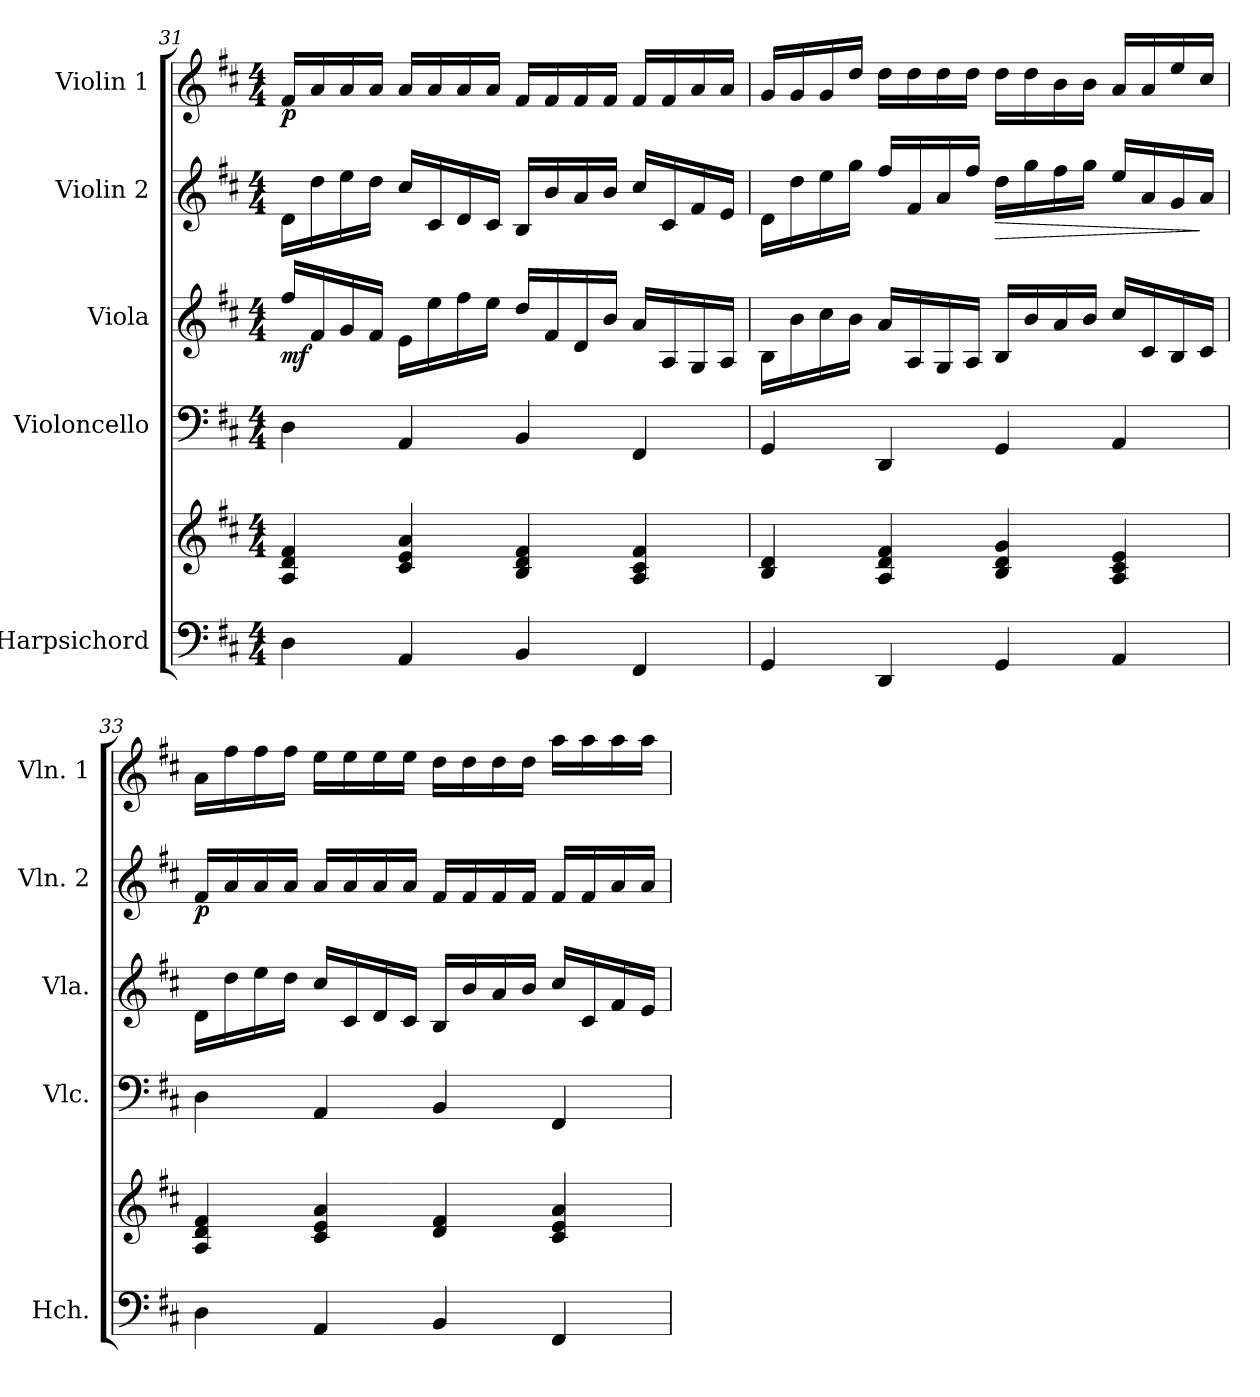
**kern	**kern	**kern	**kern	**dynam	**kern	**dynam	**kern	**dynam
*part5	*part5	*part4	*part3	*part3	*part2	*part2	*part1	*part1
*staff6	*staff5	*staff4	*staff3	*staff3	*staff2	*staff2	*staff1	*staff1
*I"Harpsichord	*	*I"Violoncello	*I"Viola	*	*I"Violin 2	*	*I"Violin 1	*
*I'Hch.	*	*I'Vlc.	*I'Vla.	*	*I'Vln. 2	*	*I'Vln. 1	*
*clefF4	*clefG2	*clefF4	*clefG2	*	*clefG2	*	*clefG2	*
*k[f#c#]	*k[f#c#]	*k[f#c#]	*k[f#c#]	*	*k[f#c#]	*	*k[f#c#]	*
*D:	*D:	*D:	*D:	*	*D:	*	*D:	*
*M4/4	*M4/4	*M4/4	*M4/4	*	*M4/4	*	*M4/4	*
=31	=31	=31	=31	=31	=31	=31	=31	=31
!	!	!	!	!LO:DY:b	!	!	!	!LO:DY:b
4D\	4A/ 4d/ 4f#/	4D\	16ff#/LL	mf	16d\LL	.	16f#/LL	p
.	.	.	16f#/	.	16dd\	.	16a/	.
.	.	.	16g/	.	16ee\	.	16a/	.
.	.	.	16f#/JJ	.	16dd\JJ	.	16a/JJ	.
4AA/	4c#/ 4e/ 4a/	4AA/	16e\LL	.	16cc#/LL	.	16a/LL	.
.	.	.	16ee\	.	16c#/	.	16a/	.
.	.	.	16ff#\	.	16d/	.	16a/	.
.	.	.	16ee\JJ	.	16c#/JJ	.	16a/JJ	.
4BB/	4B/ 4d/ 4f#/	4BB/	16dd/LL	.	16B/LL	.	16f#/LL	.
.	.	.	16f#/	.	16b/	.	16f#/	.
.	.	.	16d/	.	16a/	.	16f#/	.
.	.	.	16b/JJ	.	16b/JJ	.	16f#/JJ	.
4FF#/	4A/ 4c#/ 4f#/	4FF#/	16a/LL	.	16cc#/LL	.	16f#/LL	.
.	.	.	16A/	.	16c#/	.	16f#/	.
.	.	.	16G/	.	16f#/	.	16a/	.
.	.	.	16A/JJ	.	16e/JJ	.	16a/JJ	.
=32	=32	=32	=32	=32	=32	=32	=32	=32
4GG/	4B/ 4d/	4GG/	16B\LL	.	16d\LL	.	16g/LL	.
.	.	.	16b\	.	16dd\	.	16g/	.
.	.	.	16cc#\	.	16ee\	.	16g/	.
.	.	.	16b\JJ	.	16gg\JJ	.	16dd/JJ	.
4DD/	4A/ 4d/ 4f#/	4DD/	16a/LL	.	16ff#/LL	.	16dd\LL	.
.	.	.	16A/	.	16f#/	.	16dd\	.
.	.	.	16G/	.	16a/	.	16dd\	.
.	.	.	16A/JJ	.	16ff#/JJ	.	16dd\JJ	.
!	!	!	!	!	!	!LO:HP:b	!	!
4GG/	4B/ 4d/ 4g/	4GG/	16B/LL	.	16dd\LL	>	16dd\LL	.
.	.	.	16b/	.	16gg\	.	16dd\	.
.	.	.	16a/	.	16ff#\	.	16b\	.
.	.	.	16b/JJ	.	16gg\JJ	.	16b\JJ	.
4AA/	4A/ 4c#/ 4e/	4AA/	16cc#/LL	.	16ee/LL	.	16a/LL	.
.	.	.	16c#/	.	16a/	.	16a/	.
.	.	.	16B/	.	16g/	.	16ee/	.
.	.	.	16c#/JJ	.	16a/JJ	]	16cc#/JJ	.
!!LO:PB:g=z
=33	=33	=33	=33	=33	=33	=33	=33	=33
!	!	!	!	!	!	!LO:DY:b	!	!
4D\	4A/ 4d/ 4f#/	4D\	16d\LL	.	16f#/LL	p	16a\LL	.
.	.	.	16dd\	.	16a/	.	16ff#\	.
.	.	.	16ee\	.	16a/	.	16ff#\	.
.	.	.	16dd\JJ	.	16a/JJ	.	16ff#\JJ	.
4AA/	4c#/ 4e/ 4a/	4AA/	16cc#/LL	.	16a/LL	.	16ee\LL	.
.	.	.	16c#/	.	16a/	.	16ee\	.
.	.	.	16d/	.	16a/	.	16ee\	.
.	.	.	16c#/JJ	.	16a/JJ	.	16ee\JJ	.
4BB/	4d/ 4f#/	4BB/	16B/LL	.	16f#/LL	.	16dd\LL	.
.	.	.	16b/	.	16f#/	.	16dd\	.
.	.	.	16a/	.	16f#/	.	16dd\	.
.	.	.	16b/JJ	.	16f#/JJ	.	16dd\JJ	.
4FF#/	4c#/ 4e/ 4a/	4FF#/	16cc#/LL	.	16f#/LL	.	16aa\LL	.
.	.	.	16c#/	.	16f#/	.	16aa\	.
.	.	.	16f#/	.	16a/	.	16aa\	.
.	.	.	16e/JJ	.	16a/JJ	.	16aa\JJ	.
=	=	=	=	=	=	=	=	=
*-	*-	*-	*-	*-	*-	*-	*-	*-
